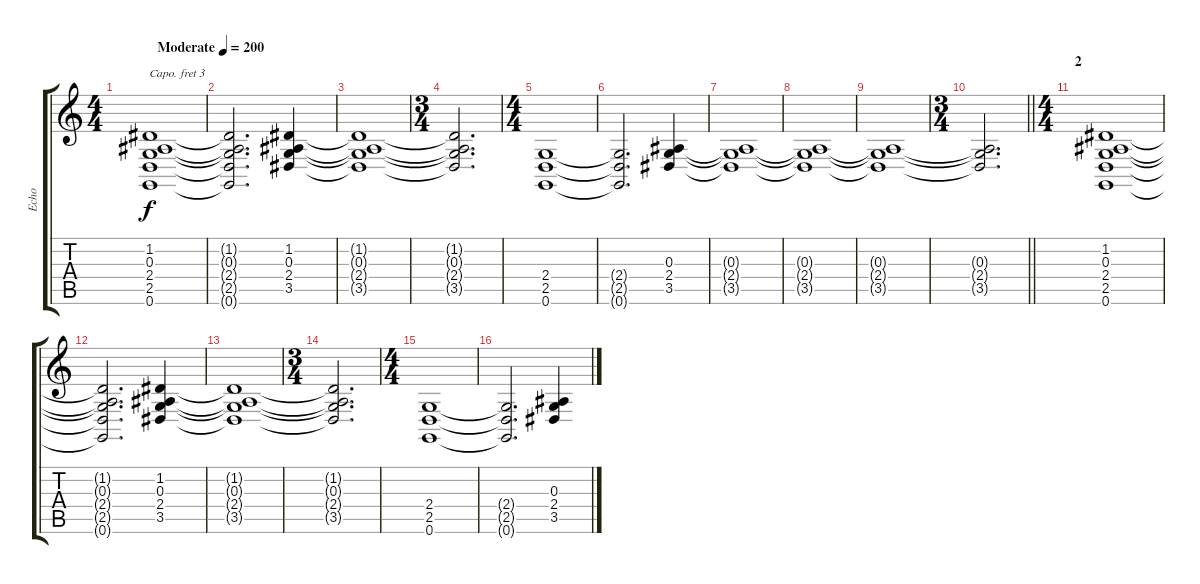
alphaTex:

\track ("Echo" "Echo") {instrument fx7echoes}
\staff {score tabs}
\capo 3
\tuning (E4 B3 G3 D3 A2 E2) {hide}
\ts (4 4)
\tempo (200 "Moderate")
\clef g2
\ks c
(1.2 0.3 2.4 2.5 0.6).1{dy f instrument fx7echoes} |
(1.2{t} 0.3{t} 2.4{t} 2.5{t} 0.6{t}).2{d} (1.2 0.3 2.4 3.5).4 |
(1.2{t} 0.3{t} 2.4{t} 3.5{t}).1 |
\ts (3 4)
(1.2{t} 0.3{t} 2.4{t} 3.5{t}).2{d} |
\ts (4 4)
(2.4 2.5 0.6).1 |
(2.4{t} 2.5{t} 0.6{t}).2{d} (0.3 2.4 3.5).4 |
(0.3{t} 2.4{t} 3.5{t}).1 |
(0.3{t} 2.4{t} 3.5{t}).1 |
(0.3{t} 2.4{t} 3.5{t}).1 |
\ts (3 4)
\barLineRight lightlight
(0.3{t} 2.4{t} 3.5{t}).2{d} |
\ts (4 4)
\section ("" "2")
(1.2 0.3 2.4 2.5 0.6).1 |
(1.2{t} 0.3{t} 2.4{t} 2.5{t} 0.6{t}).2{d} (1.2 0.3 2.4 3.5).4 |
(1.2{t} 0.3{t} 2.4{t} 3.5{t}).1 |
\ts (3 4)
(1.2{t} 0.3{t} 2.4{t} 3.5{t}).2{d} |
\ts (4 4)
(2.4 2.5 0.6).1 |
(2.4{t} 2.5{t} 0.6{t}).2{d} (0.3 2.4 3.5).4
